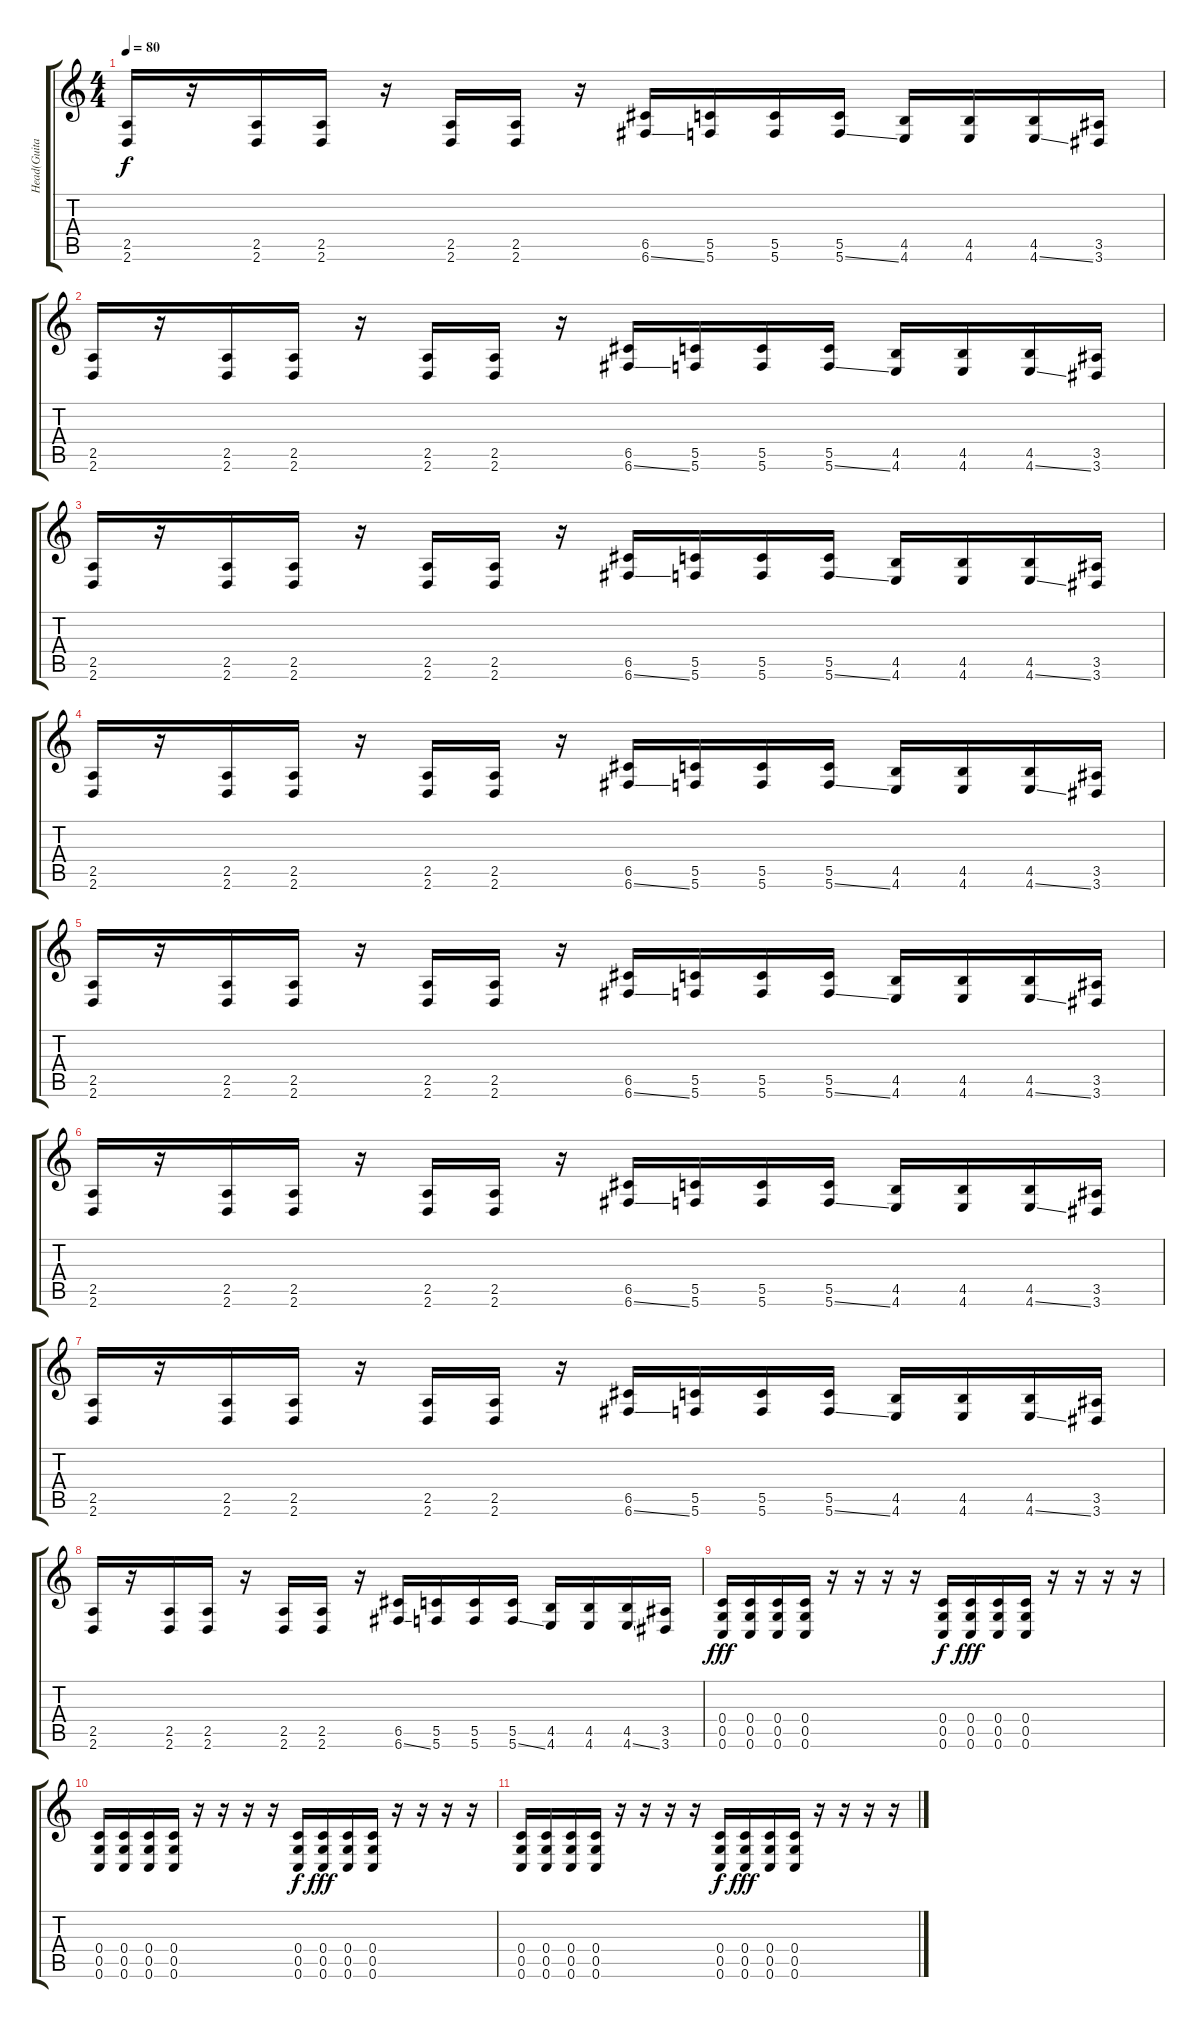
\track ("Head(Guitar Lead)" "Head(Guita") {instrument distortionguitar}
\staff {score tabs}
\tuning (D4 A3 F3 C3 G2 C2) {hide}
\ts (4 4)
\tempo 80
\clef g2
\ks c
(2.5 2.6).16{dy f} r.16 (2.5 2.6).16 (2.5 2.6).16 r.16 (2.5 2.6).16 (2.5 2.6).16 r.16 (6.5 6.6{ss}).16 (5.5 5.6).16 (5.5 5.6).16 (5.5 5.6{ss}).16 (4.5 4.6).16 (4.5 4.6).16 (4.5 4.6{ss}).16 (3.5 3.6).16 |
(2.5 2.6).16 r.16 (2.5 2.6).16 (2.5 2.6).16 r.16 (2.5 2.6).16 (2.5 2.6).16 r.16 (6.5 6.6{ss}).16 (5.5 5.6).16 (5.5 5.6).16 (5.5 5.6{ss}).16 (4.5 4.6).16 (4.5 4.6).16 (4.5 4.6{ss}).16 (3.5 3.6).16 |
(2.5 2.6).16 r.16 (2.5 2.6).16 (2.5 2.6).16 r.16 (2.5 2.6).16 (2.5 2.6).16 r.16 (6.5 6.6{ss}).16 (5.5 5.6).16 (5.5 5.6).16 (5.5 5.6{ss}).16 (4.5 4.6).16 (4.5 4.6).16 (4.5 4.6{ss}).16 (3.5 3.6).16 |
(2.5 2.6).16 r.16 (2.5 2.6).16 (2.5 2.6).16 r.16 (2.5 2.6).16 (2.5 2.6).16 r.16 (6.5 6.6{ss}).16 (5.5 5.6).16 (5.5 5.6).16 (5.5 5.6{ss}).16 (4.5 4.6).16 (4.5 4.6).16 (4.5 4.6{ss}).16 (3.5 3.6).16 |
(2.5 2.6).16 r.16 (2.5 2.6).16 (2.5 2.6).16 r.16 (2.5 2.6).16 (2.5 2.6).16 r.16 (6.5 6.6{ss}).16 (5.5 5.6).16 (5.5 5.6).16 (5.5 5.6{ss}).16 (4.5 4.6).16 (4.5 4.6).16 (4.5 4.6{ss}).16 (3.5 3.6).16 |
(2.5 2.6).16 r.16 (2.5 2.6).16 (2.5 2.6).16 r.16 (2.5 2.6).16 (2.5 2.6).16 r.16 (6.5 6.6{ss}).16 (5.5 5.6).16 (5.5 5.6).16 (5.5 5.6{ss}).16 (4.5 4.6).16 (4.5 4.6).16 (4.5 4.6{ss}).16 (3.5 3.6).16 |
(2.5 2.6).16 r.16 (2.5 2.6).16 (2.5 2.6).16 r.16 (2.5 2.6).16 (2.5 2.6).16 r.16 (6.5 6.6{ss}).16 (5.5 5.6).16 (5.5 5.6).16 (5.5 5.6{ss}).16 (4.5 4.6).16 (4.5 4.6).16 (4.5 4.6{ss}).16 (3.5 3.6).16 |
(2.5 2.6).16 r.16 (2.5 2.6).16 (2.5 2.6).16 r.16 (2.5 2.6).16 (2.5 2.6).16 r.16 (6.5 6.6{ss}).16 (5.5 5.6).16 (5.5 5.6).16 (5.5 5.6{ss}).16 (4.5 4.6).16 (4.5 4.6).16 (4.5 4.6{ss}).16 (3.5 3.6).16 |
(0.4 0.5 0.6).16{dy fff} (0.4 0.5 0.6).16 (0.4 0.5 0.6).16 (0.4 0.5 0.6).16 r.16 r.16 r.16 r.16 (0.4 0.5 0.6).16{dy f} (0.4 0.5 0.6).16{dy fff} (0.4 0.5 0.6).16 (0.4 0.5 0.6).16 r.16 r.16 r.16 r.16 |
(0.4 0.5 0.6).16 (0.4 0.5 0.6).16 (0.4 0.5 0.6).16 (0.4 0.5 0.6).16 r.16 r.16 r.16 r.16 (0.4 0.5 0.6).16{dy f} (0.4 0.5 0.6).16{dy fff} (0.4 0.5 0.6).16 (0.4 0.5 0.6).16 r.16 r.16 r.16 r.16 |
(0.4 0.5 0.6).16 (0.4 0.5 0.6).16 (0.4 0.5 0.6).16 (0.4 0.5 0.6).16 r.16 r.16 r.16 r.16 (0.4 0.5 0.6).16{dy f} (0.4 0.5 0.6).16{dy fff} (0.4 0.5 0.6).16 (0.4 0.5 0.6).16 r.16 r.16 r.16 r.16
